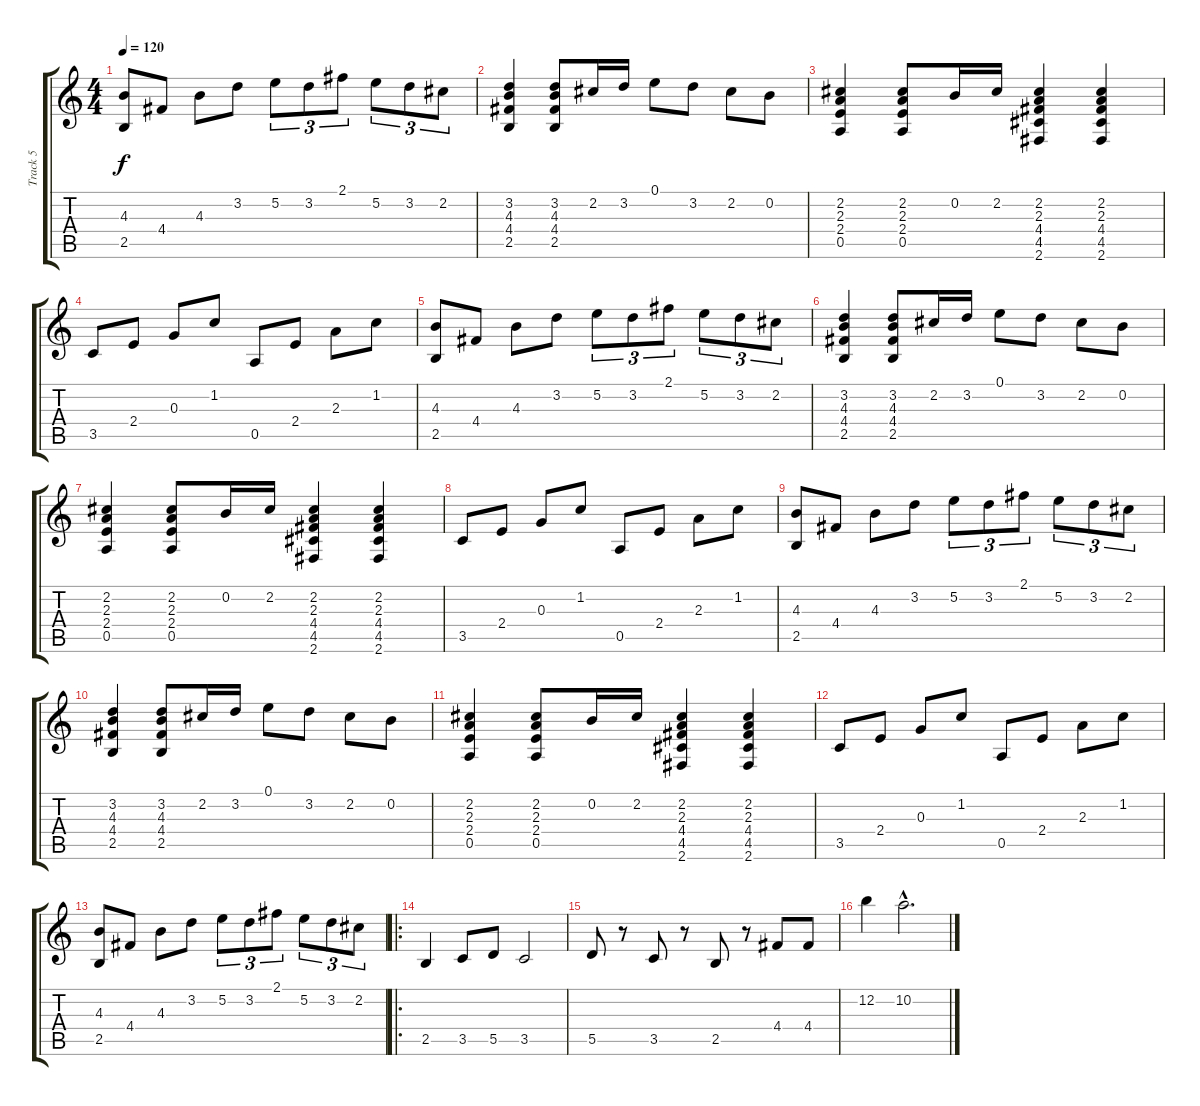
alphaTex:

\track ("Track 5" "Track 5") {instrument acousticguitarsteel}
\staff {score tabs}
\tuning (E4 B3 G3 D3 A2 E2) {hide}
\ts (4 4)
\tempo 120
\clef g2
\ks c
(4.3 2.5).8{dy f} 4.4.8 4.3.8 3.2.8 5.2.8{tu (3 2)} 3.2.8{tu (3 2)} 2.1.8{tu (3 2)} 5.2.8{tu (3 2)} 3.2.8{tu (3 2)} 2.2.8{tu (3 2)} |
(3.2 4.3 4.4 2.5).4 (3.2 4.3 4.4 2.5).8 2.2.16 3.2.16 0.1.8 3.2.8 2.2.8 0.2.8 |
(2.2 2.3 2.4 0.5).4 (2.2 2.3 2.4 0.5).8 0.2.16 2.2.16 (2.2 2.3 4.4 4.5 2.6).4 (2.2 2.3 4.4 4.5 2.6).4 |
3.5.8 2.4.8 0.3.8 1.2.8 0.5.8 2.4.8 2.3.8 1.2.8 |
(4.3 2.5).8 4.4.8 4.3.8 3.2.8 5.2.8{tu (3 2)} 3.2.8{tu (3 2)} 2.1.8{tu (3 2)} 5.2.8{tu (3 2)} 3.2.8{tu (3 2)} 2.2.8{tu (3 2)} |
(3.2 4.3 4.4 2.5).4 (3.2 4.3 4.4 2.5).8 2.2.16 3.2.16 0.1.8 3.2.8 2.2.8 0.2.8 |
(2.2 2.3 2.4 0.5).4 (2.2 2.3 2.4 0.5).8 0.2.16 2.2.16 (2.2 2.3 4.4 4.5 2.6).4 (2.2 2.3 4.4 4.5 2.6).4 |
3.5.8 2.4.8 0.3.8 1.2.8 0.5.8 2.4.8 2.3.8 1.2.8 |
(4.3 2.5).8 4.4.8 4.3.8 3.2.8 5.2.8{tu (3 2)} 3.2.8{tu (3 2)} 2.1.8{tu (3 2)} 5.2.8{tu (3 2)} 3.2.8{tu (3 2)} 2.2.8{tu (3 2)} |
(3.2 4.3 4.4 2.5).4 (3.2 4.3 4.4 2.5).8 2.2.16 3.2.16 0.1.8 3.2.8 2.2.8 0.2.8 |
(2.2 2.3 2.4 0.5).4 (2.2 2.3 2.4 0.5).8 0.2.16 2.2.16 (2.2 2.3 4.4 4.5 2.6).4 (2.2 2.3 4.4 4.5 2.6).4 |
3.5.8 2.4.8 0.3.8 1.2.8 0.5.8 2.4.8 2.3.8 1.2.8 |
(4.3 2.5).8 4.4.8 4.3.8 3.2.8 5.2.8{tu (3 2)} 3.2.8{tu (3 2)} 2.1.8{tu (3 2)} 5.2.8{tu (3 2)} 3.2.8{tu (3 2)} 2.2.8{tu (3 2)} |
\ro
2.5.4 3.5.8 5.5.8 3.5.2 |
5.5.8 r.8 3.5.8 r.8 2.5.8 r.8 4.4.8 4.4.8 |
12.2.4 10.2{hac}.2{d}
